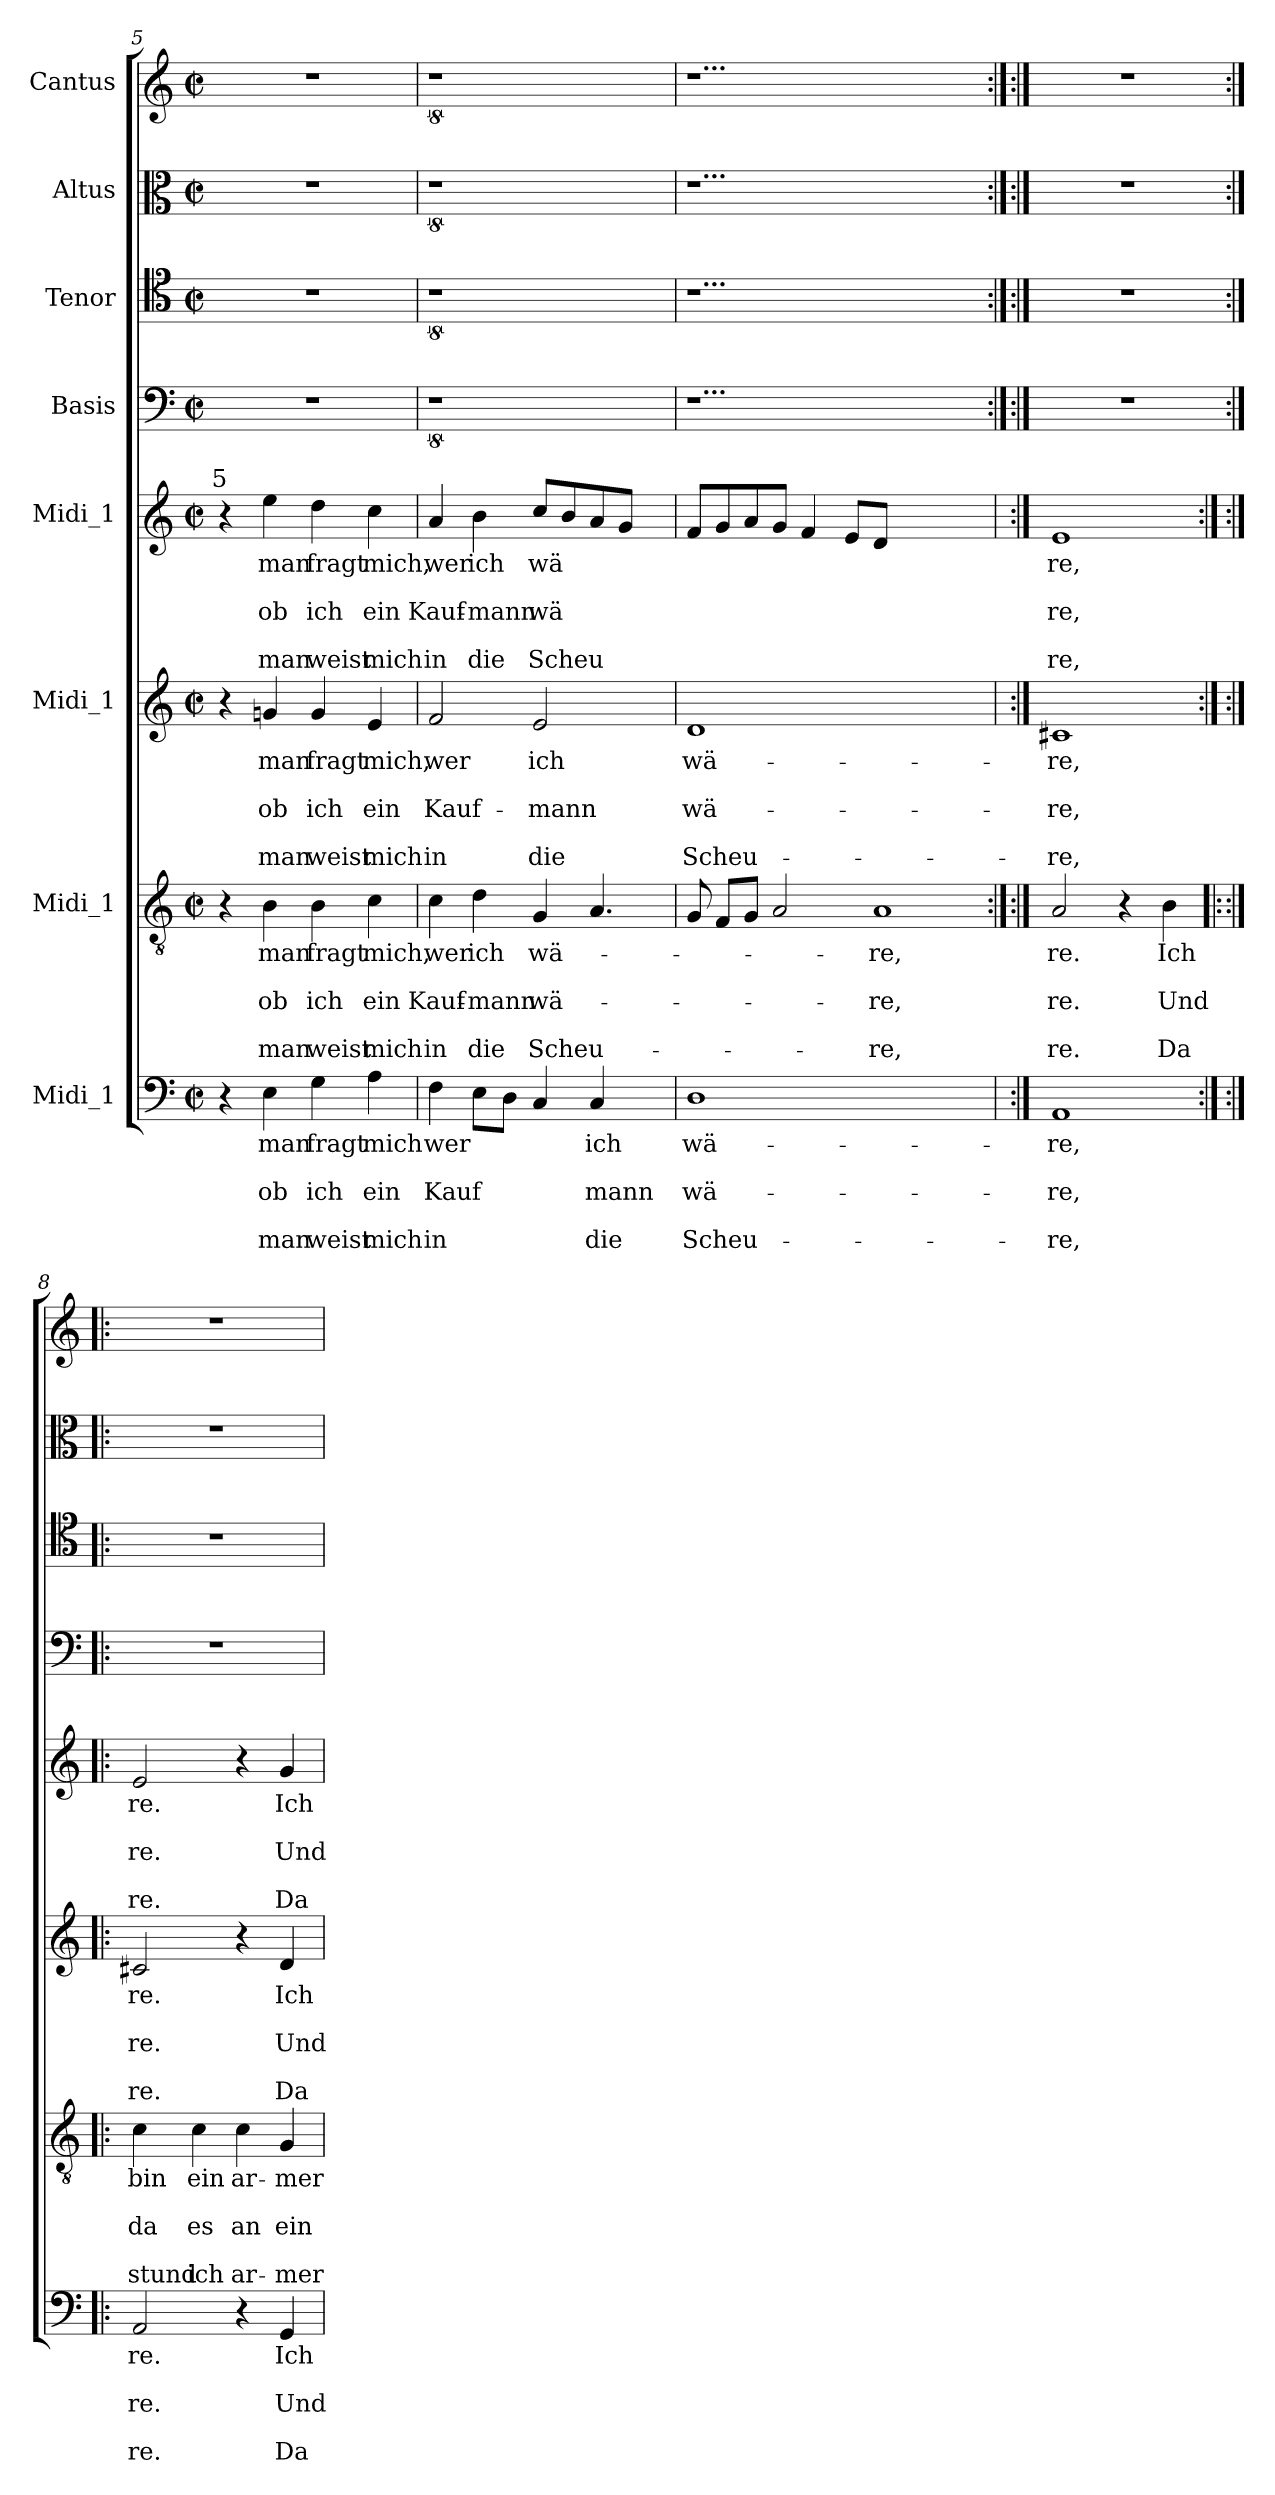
**kern	**text	**text	**text	**text	**text	**kern	**text	**text	**text	**text	**text	**kern	**text	**text	**text	**text	**text	**kern	**text	**text	**text	**text	**text	**kern	**kern	**kern	**kern
*part8	*part8	*part8	*part8	*part8	*part8	*part7	*part7	*part7	*part7	*part7	*part7	*part6	*part6	*part6	*part6	*part6	*part6	*part5	*part5	*part5	*part5	*part5	*part5	*part4	*part3	*part2	*part1
*staff8	*staff8	*staff8	*staff8	*staff8	*staff8	*staff7	*staff7	*staff7	*staff7	*staff7	*staff7	*staff6	*staff6	*staff6	*staff6	*staff6	*staff6	*staff5	*staff5	*staff5	*staff5	*staff5	*staff5	*staff4	*staff3	*staff2	*staff1
*I"Midi_1	*	*	*	*	*	*I"Midi_1	*	*	*	*	*	*I"Midi_1	*	*	*	*	*	*I"Midi_1	*	*	*	*	*	*I"Basis	*I"Tenor	*I"Altus	*I"Cantus
!!LO:LB:g=z
*clefF4	*	*	*	*	*	*clefGv2	*	*	*	*	*	*clefG2	*	*	*	*	*	*clefG2	*	*	*	*	*	*clefF4	*clefC4	*clefC3	*clefG2
*k[]	*	*	*	*	*	*k[]	*	*	*	*	*	*k[]	*	*	*	*	*	*k[]	*	*	*	*	*	*k[]	*k[]	*k[]	*k[]
*C:	*	*	*	*	*	*C:	*	*	*	*	*	*C:	*	*	*	*	*	*C:	*	*	*	*	*	*C:	*C:	*C:	*C:
*M2/2	*	*	*	*	*	*M2/2	*	*	*	*	*	*M2/2	*	*	*	*	*	*M2/2	*	*	*	*	*	*M2/2	*M2/2	*M2/2	*M2/2
*met(c|)	*	*	*	*	*	*met(c|)	*	*	*	*	*	*met(c|)	*	*	*	*	*	*met(c|)	*	*	*	*	*	*met(c|)	*met(c|)	*met(c|)	*met(c|)
=5	=5	=5	=5	=5	=5	=5	=5	=5	=5	=5	=5	=5	=5	=5	=5	=5	=5	=5	=5	=5	=5	=5	=5	=5	=5	=5	=5
!	!	!	!	!	!	!	!	!	!	!	!	!	!	!	!	!	!	!LO:TX:a:cj:t=5	!	!	!	!	!	!	!	!	!
4r	.	.	.	.	.	4r	.	.	.	.	.	4r	.	.	.	.	.	4r	.	.	.	.	.	1r	1r	1r	1r
!	!LO:LY:b	!	!LO:LY:b	!	!LO:LY:b	!	!LO:LY:b	!	!LO:LY:b	!	!LO:LY:b	!	!LO:LY:b	!	!LO:LY:b	!	!LO:LY:b	!	!LO:LY:b	!	!LO:LY:b	!	!LO:LY:b	!	!	!	!
4E	man	.	ob	.	man	4B	man	.	ob	.	man	4gn	man	.	ob	.	man	4ee	man	.	ob	.	man	.	.	.	.
!	!LO:LY:b	!	!LO:LY:b	!	!LO:LY:b	!	!LO:LY:b	!	!LO:LY:b	!	!LO:LY:b	!	!LO:LY:b	!	!LO:LY:b	!	!LO:LY:b	!	!LO:LY:b	!	!LO:LY:b	!	!LO:LY:b	!	!	!	!
4G	fragt	.	ich	.	weist	4B	fragt	.	ich	.	weist	4g	fragt	.	ich	.	weist	4dd	fragt	.	ich	.	weist	.	.	.	.
!	!LO:LY:b	!	!LO:LY:b	!	!LO:LY:b	!	!LO:LY:b	!	!LO:LY:b	!	!LO:LY:b	!	!LO:LY:b	!	!LO:LY:b	!	!LO:LY:b	!	!LO:LY:b	!	!LO:LY:b	!	!LO:LY:b	!	!	!	!
4A	mich	.	ein	.	mich	4c	mich,	.	ein	.	mich	4e	mich,	.	ein	.	mich	4cc	mich,	.	ein	.	mich	.	.	.	.
=6	=6	=6	=6	=6	=6	=6	=6	=6	=6	=6	=6	=6	=6	=6	=6	=6	=6	=6	=6	=6	=6	=6	=6	=6	=6	=6	=6
!	!LO:LY:b	!	!LO:LY:b	!	!LO:LY:b	!	!LO:LY:b	!	!LO:LY:b	!	!LO:LY:b	!	!LO:LY:b	!	!LO:LY:b	!	!LO:LY:b	!	!LO:LY:b	!	!LO:LY:b	!	!LO:LY:b	!	!	!	!
4F	wer	.	Kauf	.	in	4c	wer	.	Kauf-	.	-in	2f	wer	.	Kauf-	.	-in	4a	wer	.	Kauf-	.	-in	8%9r	8%9r	8%9r	8%9r
!	!	!	!	!	!	!	!LO:LY:b	!	!LO:LY:b	!	!LO:LY:b	!	!	!	!	!	!	!	!LO:LY:b	!	!LO:LY:b	!	!LO:LY:b	!	!	!	!
8EL	.	.	.	.	.	4d	ich	.	mann	.	die	.	.	.	.	.	.	4b	ich	.	mann	.	die	.	.	.	.
8DJ	.	.	.	.	.	.	.	.	.	.	.	.	.	.	.	.	.	.	.	.	.	.	.	.	.	.	.
!	!	!	!LO:LY:b	!	!	!	!LO:LY:b	!	!LO:LY:b	!	!LO:LY:b	!	!LO:LY:b	!	!LO:LY:b	!	!LO:LY:b	!	!LO:LY:b	!	!LO:LY:b	!	!LO:LY:b	!	!	!	!
4C	.	.	-	.	.	4G	wä-	.	-wä-	.	-Scheu-	2e	ich	.	mann	.	die	8ccL	wä	.	wä	.	Scheu	.	.	.	.
.	.	.	.	.	.	.	.	.	.	.	.	.	.	.	.	.	.	8b	.	.	.	.	.	.	.	.	.
!	!LO:LY:b	!	!LO:LY:b	!	!LO:LY:b	!	!	!	!	!	!	!	!	!	!	!	!	!	!	!	!	!	!	!	!	!	!
4C	ich	.	mann	.	die	4.A	.	.	.	.	.	.	.	.	.	.	.	8a	.	.	.	.	.	.	.	.	.
.	.	.	.	.	.	.	.	.	.	.	.	.	.	.	.	.	.	8gJ	.	.	.	.	.	.	.	.	.
8ryy	.	.	.	.	.	.	.	.	.	.	.	8ryy	.	.	.	.	.	8ryy	.	.	.	.	.	.	.	.	.
=6	=6	=6	=6	=6	=6	=6	=6	=6	=6	=6	=6	=6	=6	=6	=6	=6	=6	=6	=6	=6	=6	=6	=6	=6	=6	=6	=6
!	!LO:LY:b	!	!LO:LY:b	!	!LO:LY:b	!	!	!	!	!	!	!	!LO:LY:b	!	!LO:LY:b	!	!LO:LY:b	!	!	!	!	!	!	!	!	!	!
1D	wä-	.	-wä-	.	-Scheu-	8G	.	.	.	.	.	1d	wä-	.	-wä-	.	-Scheu-	8fL	.	.	.	.	.	1...r	1...r	1...r	1...r
.	.	.	.	.	.	8FL	.	.	.	.	.	.	.	.	.	.	.	8g	.	.	.	.	.	.	.	.	.
.	.	.	.	.	.	8GJ	.	.	.	.	.	.	.	.	.	.	.	8a	.	.	.	.	.	.	.	.	.
.	.	.	.	.	.	2A	.	.	.	.	.	.	.	.	.	.	.	8gJ	.	.	.	.	.	.	.	.	.
.	.	.	.	.	.	.	.	.	.	.	.	.	.	.	.	.	.	4f	.	.	.	.	.	.	.	.	.
.	.	.	.	.	.	.	.	.	.	.	.	.	.	.	.	.	.	8eL	.	.	.	.	.	.	.	.	.
!	!	!	!	!	!	!	!LO:LY:b	!	!LO:LY:b	!	!LO:LY:b	!	!	!	!	!	!	!	!	!	!	!	!	!	!	!	!
.	.	.	.	.	.	1A	-re,	.	re,	.	re,	.	.	.	.	.	.	8dJ	.	.	.	.	.	.	.	.	.
2..ryy	.	.	.	.	.	.	.	.	.	.	.	2..ryy	.	.	.	.	.	2..ryy	.	.	.	.	.	.	.	.	.
=7	=7:|!	=7:|!	=7:|!	=7:|!	=7:|!	=7:|!	=7:|!	=7:|!	=7:|!	=7:|!	=7:|!	=7	=7:|!	=7:|!	=7:|!	=7:|!	=7:|!	=7	=7:|!	=7:|!	=7:|!	=7:|!	=7:|!	=7:|!	=7:|!	=7:|!	=7:|!
!	!LO:LY:b	!	!LO:LY:b	!	!LO:LY:b	!	!LO:LY:b	!	!LO:LY:b	!	!LO:LY:b	!	!LO:LY:b	!	!LO:LY:b	!	!LO:LY:b	!	!LO:LY:b	!	!LO:LY:b	!	!LO:LY:b	!	!	!	!
1AA	-re,	.	re,	.	re,	2A	re.	.	re.	.	re.	1c#X	-re,	.	re,	.	re,	1e	re,	.	re,	.	re,	1r	1r	1r	1r
.	.	.	.	.	.	4r	.	.	.	.	.	.	.	.	.	.	.	.	.	.	.	.	.	.	.	.	.
!	!	!	!	!	!	!	!LO:LY:b	!	!LO:LY:b	!	!LO:LY:b	!	!	!	!	!	!	!	!	!	!	!	!	!	!	!	!
.	.	.	.	.	.	4B	Ich	.	Und	.	Da	.	.	.	.	.	.	.	.	.	.	.	.	.	.	.	.
=8:|!	=8	=8	=8	=8	=8	=8!|:	=8	=8	=8	=8	=8	=8:|!	=8	=8	=8	=8	=8	=8:|!	=8	=8	=8	=8	=8	=8	=8	=8	=8
!	!LO:LY:b	!	!LO:LY:b	!	!LO:LY:b	!	!LO:LY:b	!	!LO:LY:b	!	!LO:LY:b	!	!LO:LY:b	!	!LO:LY:b	!	!LO:LY:b	!	!LO:LY:b	!	!LO:LY:b	!	!LO:LY:b	!	!	!	!
2AA	re.	.	re.	.	re.	4c	bin	.	da	.	stund	2c#X	re.	.	re.	.	re.	2e	re.	.	re.	.	re.	1r	1r	1r	1r
!	!	!	!	!	!	!	!LO:LY:b	!	!LO:LY:b	!	!LO:LY:b	!	!	!	!	!	!	!	!	!	!	!	!	!	!	!	!
.	.	.	.	.	.	4c	ein	.	es	.	ich	.	.	.	.	.	.	.	.	.	.	.	.	.	.	.	.
!	!	!	!	!	!	!	!LO:LY:b	!	!LO:LY:b	!	!LO:LY:b	!	!	!	!	!	!	!	!	!	!	!	!	!	!	!	!
4r	.	.	.	.	.	4c	ar-	.	-an	.	ar-	4r	.	.	.	.	.	4r	.	.	.	.	.	.	.	.	.
!	!LO:LY:b	!	!LO:LY:b	!	!LO:LY:b	!	!LO:LY:b	!	!LO:LY:b	!	!LO:LY:b	!	!LO:LY:b	!	!LO:LY:b	!	!LO:LY:b	!	!LO:LY:b	!	!LO:LY:b	!	!LO:LY:b	!	!	!	!
4GG	Ich	.	Und	.	Da	4G	-mer	.	ein	.	mer	4d	Ich	.	Und	.	Da	4g	Ich	.	Und	.	Da	.	.	.	.
=	=	=	=	=	=	=	=	=	=	=	=	=	=	=	=	=	=	=	=	=	=	=	=	=	=	=	=
*-	*-	*-	*-	*-	*-	*-	*-	*-	*-	*-	*-	*-	*-	*-	*-	*-	*-	*-	*-	*-	*-	*-	*-	*-	*-	*-	*-
